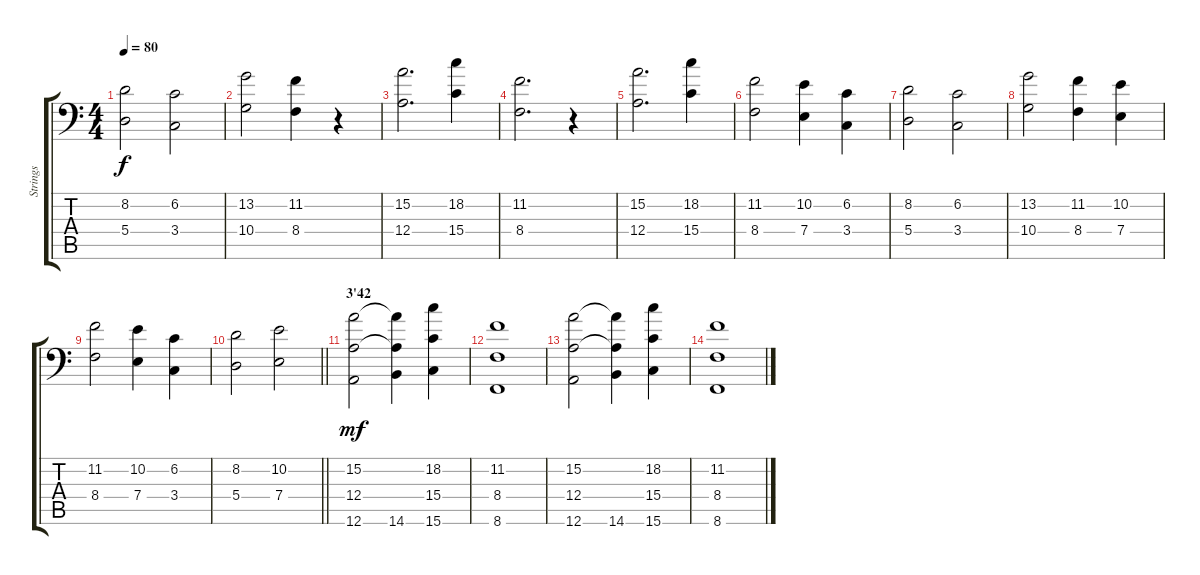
\track ("Strings" "Strings") {instrument stringensemble1}
\staff {score tabs}
\tuning (B3 Gb3 D3 A2 E2 A1) {hide}
\ts (4 4)
\tempo 80
\clef f4
\ks c
(8.2 5.4).2{dy f} (6.2 3.4).2 |
(13.2 10.4).2 (11.2 8.4).4 r.4 |
(15.2 12.4).2{d} (18.2 15.4).4 |
(11.2 8.4).2{d} r.4 |
(15.2 12.4).2{d} (18.2 15.4).4 |
(11.2 8.4).2 (10.2 7.4).4 (6.2 3.4).4 |
(8.2 5.4).2 (6.2 3.4).2 |
(13.2 10.4).2 (11.2 8.4).4 (10.2 7.4).4 |
(11.2 8.4).2 (10.2 7.4).4 (6.2 3.4).4 |
\barLineRight lightlight
(8.2 5.4).2 (10.2 7.4).2 |
\section ("" "3'42")
(15.2 12.4 12.6).2{dy mf} (15.2{t} 12.4{t} 14.6).4 (18.2 15.4 15.6).4 |
(11.2 8.4 8.6).1 |
(15.2 12.4 12.6).2 (15.2{t} 12.4{t} 14.6).4 (18.2 15.4 15.6).4 |
(11.2 8.4 8.6).1
